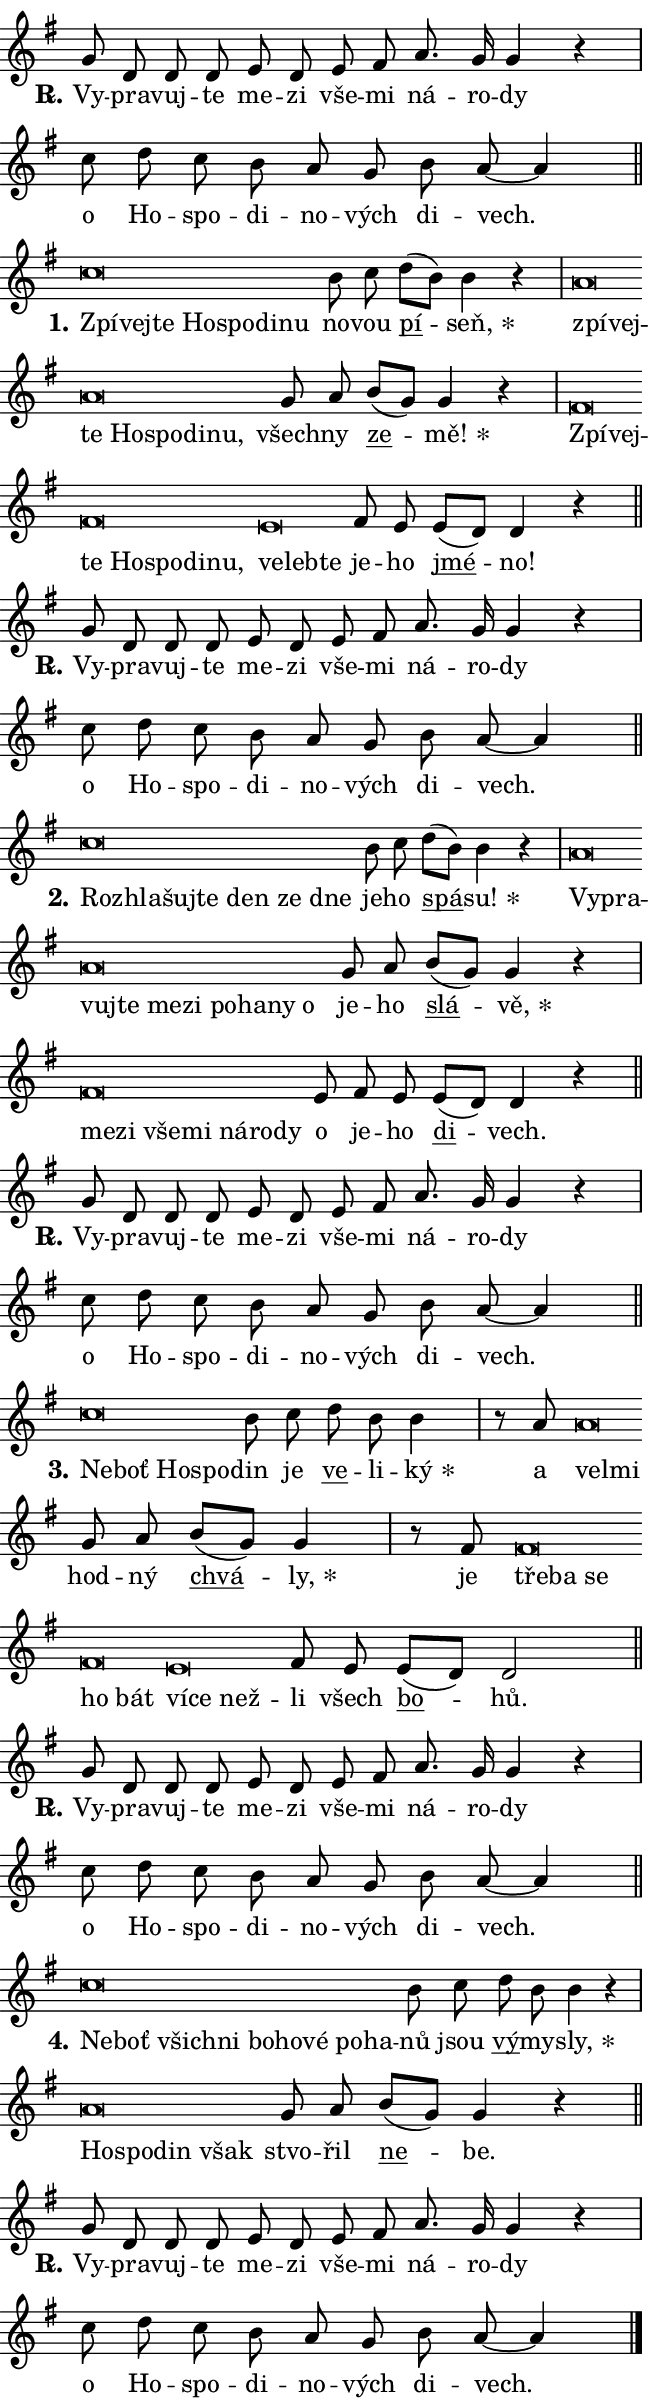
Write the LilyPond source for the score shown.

\version "2.24.0"
\header { tagline = "" }
\paper {
  indent = 0\cm
  top-margin = 0\cm
  right-margin = 0.13\cm % to fit lyric hyphens
  bottom-margin = 0\cm
  left-margin = 0\cm
  paper-width = 11\cm
  page-breaking = #ly:one-page-breaking
  system-system-spacing.basic-distance = #11
  score-system-spacing.basic-distance = #11
  ragged-last = ##f
}


%% Author: Thomas Morley
%% https://lists.gnu.org/archive/html/lilypond-user/2020-05/msg00002.html
#(define (line-position grob)
"Returns position of @var[grob} in current system:
   @code{'start}, if at first time-step
   @code{'end}, if at last time-step
   @code{'middle} otherwise
"
  (let* ((col (ly:item-get-column grob))
         (ln (ly:grob-object col 'left-neighbor))
         (rn (ly:grob-object col 'right-neighbor))
         (col-to-check-left (if (ly:grob? ln) ln col))
         (col-to-check-right (if (ly:grob? rn) rn col))
         (break-dir-left
           (and
             (ly:grob-property col-to-check-left 'non-musical #f)
             (ly:item-break-dir col-to-check-left)))
         (break-dir-right
           (and
             (ly:grob-property col-to-check-right 'non-musical #f)
             (ly:item-break-dir col-to-check-right))))
        (cond ((eqv? 1 break-dir-left) 'start)
              ((eqv? -1 break-dir-right) 'end)
              (else 'middle))))

#(define (tranparent-at-line-position vctor)
  (lambda (grob)
  "Relying on @code{line-position} select the relevant enry from @var{vctor}.
Used to determine transparency,"
    (case (line-position grob)
      ((end) (not (vector-ref vctor 0)))
      ((middle) (not (vector-ref vctor 1)))
      ((start) (not (vector-ref vctor 2))))))

noteHeadBreakVisibility =
#(define-music-function (break-visibility)(vector?)
"Makes @code{NoteHead}s transparent relying on @var{break-visibility}"
#{
  \override NoteHead.transparent =
    #(tranparent-at-line-position break-visibility)
#})

#(define delete-ledgers-for-transparent-note-heads
  (lambda (grob)
    "Reads whether a @code{NoteHead} is transparent.
If so this @code{NoteHead} is removed from @code{'note-heads} from
@var{grob}, which is supposed to be @code{LedgerLineSpanner}.
As a result ledgers are not printed for this @code{NoteHead}"
    (let* ((nhds-array (ly:grob-object grob 'note-heads))
           (nhds-list
             (if (ly:grob-array? nhds-array)
                 (ly:grob-array->list nhds-array)
                 '()))
           ;; Relies on the transparent-property being done before
           ;; Staff.LedgerLineSpanner.after-line-breaking is executed.
           ;; This is fragile ...
           (to-keep
             (remove
               (lambda (nhd)
                 (ly:grob-property nhd 'transparent #f))
               nhds-list)))
      ;; TODO find a better method to iterate over grob-arrays, similiar
      ;; to filter/remove etc for lists
      ;; For now rebuilt from scratch
      (set! (ly:grob-object grob 'note-heads)  '())
      (for-each
        (lambda (nhd)
          (ly:pointer-group-interface::add-grob grob 'note-heads nhd))
        to-keep))))

squashNotes = {
  \override NoteHead.X-extent = #'(-0.2 . 0.2)
  \override NoteHead.Y-extent = #'(-0.75 . 0)
  \override NoteHead.stencil =
    #(lambda (grob)
       (let ((pos (ly:grob-property grob 'staff-position)))
         (begin
           (if (< pos -7) (display "ERROR: Lower brevis then expected\n") (display ""))
           (if (<= pos -6) ly:text-interface::print ly:note-head::print))))
}
unSquashNotes = {
  \revert NoteHead.X-extent
  \revert NoteHead.Y-extent
  \revert NoteHead.stencil
}

hideNotes = \noteHeadBreakVisibility #begin-of-line-visible
unHideNotes = \noteHeadBreakVisibility #all-visible

% work-around for resetting accidentals
% https://lilypond.org/doc/v2.23/Documentation/notation/displaying-rhythms#unmetered-music
cadenzaMeasure = {
  \cadenzaOff
  \partial 1024 s1024
  \cadenzaOn
}

#(define-markup-command (accent layout props text) (markup?)
  "Underline accented syllable"
  (interpret-markup layout props
    #{\markup \override #'(offset . 4.3) \underline { #text }#}))

responsum = \markup \concat {
  "R" \hspace #-1.05 \path #0.1 #'((moveto 0 0.07) (lineto 0.9 0.8)) \hspace #0.05 "."
}

spaceSize = #0.6828661417322834 % exact space size for TeX Gyre Schola

\layout {
  \context {
    \Staff
    \remove "Time_signature_engraver"
    \override LedgerLineSpanner.after-line-breaking = #delete-ledgers-for-transparent-note-heads
  }
  \context {
    \Lyrics {
      \override LyricSpace.minimum-distance = \spaceSize
      \override LyricText.font-name = #"TeX Gyre Schola"
      \override LyricText.font-size = 1
      \override StanzaNumber.font-name = #"TeX Gyre Schola Bold"
      \override StanzaNumber.font-size = 1
    }
  }
  \context {
    \Score 
    \override NoteHead.text =
      #(lambda (grob) 
        (let ((pos (ly:grob-property grob 'staff-position)))
          #{\markup {
            \combine
              \halign #-0.55 \raise #(if (= pos -6) 0 0.5) \override #'(thickness . 2) \draw-line #'(3.2 . 0)
              \musicglyph "noteheads.sM1"
          }#}))
  }
}

% magnetic-lyrics.ily
%
%   written by
%     Jean Abou Samra <jean@abou-samra.fr>
%     Werner Lemberg <wl@gnu.org>
%
%   adapted by
%     Jiri Hon <jiri.hon@gmail.com>
%
% Version 2022-Apr-15

% https://www.mail-archive.com/lilypond-user@gnu.org/msg149350.html

#(define (Left_hyphen_pointer_engraver context)
   "Collect syllable-hyphen-syllable occurrences in lyrics and store
them in properties.  This engraver only looks to the left.  For
example, if the lyrics input is @code{foo -- bar}, it does the
following.

@itemize @bullet
@item
Set the @code{text} property of the @code{LyricHyphen} grob between
@q{foo} and @q{bar} to @code{foo}.

@item
Set the @code{left-hyphen} property of the @code{LyricText} grob with
text @q{foo} to the @code{LyricHyphen} grob between @q{foo} and
@q{bar}.
@end itemize

Use this auxiliary engraver in combination with the
@code{lyric-@/text::@/apply-@/magnetic-@/offset!} hook."
   (let ((hyphen #f)
         (text #f))
     (make-engraver
      (acknowledgers
       ((lyric-syllable-interface engraver grob source-engraver)
        (set! text grob)))
      (end-acknowledgers
       ((lyric-hyphen-interface engraver grob source-engraver)
        ;(when (not (grob::has-interface grob 'lyric-space-interface))
          (set! hyphen grob)));)
      ((stop-translation-timestep engraver)
       (when (and text hyphen)
         (ly:grob-set-object! text 'left-hyphen hyphen))
       (set! text #f)
       (set! hyphen #f)))))

#(define (lyric-text::apply-magnetic-offset! grob)
   "If the space between two syllables is less than the value in
property @code{LyricText@/.details@/.squash-threshold}, move the right
syllable to the left so that it gets concatenated with the left
syllable.

Use this function as a hook for
@code{LyricText@/.after-@/line-@/breaking} if the
@code{Left_@/hyphen_@/pointer_@/engraver} is active."
   (let ((hyphen (ly:grob-object grob 'left-hyphen #f)))
     (when hyphen
       (let ((left-text (ly:spanner-bound hyphen LEFT)))
         (when (grob::has-interface left-text 'lyric-syllable-interface)
           (let* ((common (ly:grob-common-refpoint grob left-text X))
                  (this-x-ext (ly:grob-extent grob common X))
                  (left-x-ext
                   (begin
                     ;; Trigger magnetism for left-text.
                     (ly:grob-property left-text 'after-line-breaking)
                     (ly:grob-extent left-text common X)))
                  ;; `delta` is the gap width between two syllables.
                  (delta (- (interval-start this-x-ext)
                            (interval-end left-x-ext)))
                  (details (ly:grob-property grob 'details))
                  (threshold (assoc-get 'squash-threshold details 0.2)))
             (when (< delta threshold)
               (let* (;; We have to manipulate the input text so that
                      ;; ligatures crossing syllable boundaries are not
                      ;; disabled.  For languages based on the Latin
                      ;; script this is essentially a beautification.
                      ;; However, for non-Western scripts it can be a
                      ;; necessity.
                      (lt (ly:grob-property left-text 'text))
                      (rt (ly:grob-property grob 'text))
                      (is-space (grob::has-interface hyphen 'lyric-space-interface))
                      (space (if is-space " " ""))
                      (extra-delta (if is-space spaceSize 0))
                      ;; Append new syllable.
                      (ltrt-space (if (and (string? lt) (string? rt))
                                (string-append lt space rt)
                                (make-concat-markup (list lt space rt))))
                      ;; Right-align `ltrt` to the right side.
                      (ltrt-space-markup (grob-interpret-markup
                               grob
                               (make-translate-markup
                                (cons (interval-length this-x-ext) 0)
                                (make-right-align-markup ltrt-space)))))
                 (begin
                   ;; Don't print `left-text`.
                   (ly:grob-set-property! left-text 'stencil #f)
                   ;; Set text and stencil (which holds all collected
                   ;; syllables so far) and shift it to the left.
                   (ly:grob-set-property! grob 'text ltrt-space)
                   (ly:grob-set-property! grob 'stencil ltrt-space-markup)
                   (ly:grob-translate-axis! grob (- (- delta extra-delta)) X))))))))))


#(define (lyric-hyphen::displace-bounds-first grob)
   ;; Make very sure this callback isn't triggered too early.
   (let ((left (ly:spanner-bound grob LEFT))
         (right (ly:spanner-bound grob RIGHT)))
     (ly:grob-property left 'after-line-breaking)
     (ly:grob-property right 'after-line-breaking)
     (ly:lyric-hyphen::print grob)))

squashThreshold = #0.4

\layout {
  \context {
    \Lyrics
    \consists #Left_hyphen_pointer_engraver
    \override LyricText.after-line-breaking =
      #lyric-text::apply-magnetic-offset!
    \override LyricHyphen.stencil = #lyric-hyphen::displace-bounds-first
    \override LyricText.details.squash-threshold = \squashThreshold
    \override LyricHyphen.minimum-distance = 0
    \override LyricHyphen.minimum-length = \squashThreshold
  }
}

squashText = \override LyricText.details.squash-threshold = 9999
unSquashText = \override LyricText.details.squash-threshold = \squashThreshold

leftText = \override LyricText.self-alignment-X = #LEFT
unLeftText = \revert LyricText.self-alignment-X

starOffset = #(lambda (grob) 
                (let ((x_offset (ly:self-alignment-interface::aligned-on-x-parent grob)))
                  (if (= x_offset 0) 0 (+ x_offset 1.2))))

star = #(define-music-function (syllable)(string?)
"Append star separator at the end of a syllable"
#{
  \once \override LyricText.X-offset = #starOffset
  \lyricmode { \markup {
    #syllable
    \override #'((font-name . "TeX Gyre Schola Bold")) \hspace #0.2 \lower #0.65 \larger "*"
  } }
#})

starAccent = #(define-music-function (syllable)(string?)
"Append star separator at the end of a syllable and make accent"
#{
  \once \override LyricText.X-offset = #starOffset
  \lyricmode { \markup {
    \accent #syllable
    \override #'((font-name . "TeX Gyre Schola Bold")) \hspace #0.2 \lower #0.65 \larger "*"
  } }
#})

breath = #(define-music-function (syllable)(string?)
"Append breathing indicator at the end of a syllable"
#{
  \lyricmode { \markup { #syllable "+" } }
#})

optionalBreath = #(define-music-function (syllable)(string?)
"Append optional breathing indicator at the end of a syllable"
#{
  \lyricmode { \markup { #syllable "(+)" } }
#})


\score {
    <<
        \new Voice = "melody" { \cadenzaOn \key g \major \relative { g'8 d d d e d e fis \bar "" a8. g16 g4 r \cadenzaMeasure \bar "|" c8 d c b \bar "" a g b a~ a4 \cadenzaMeasure \bar "||" \break } }
        \new Lyrics \lyricsto "melody" { \lyricmode { \set stanza = \responsum
Vy -- pra -- vuj -- te me -- zi vše -- mi ná -- ro -- dy o Ho -- spo -- di -- no -- vých di -- vech. } }
    >>
    \layout {}
}

\score {
    <<
        \new Voice = "melody" { \cadenzaOn \key g \major \relative { \squashNotes c''\breve*1/16 \hideNotes \breve*1/16 \bar "" \breve*1/16 \bar "" \breve*1/16 \bar "" \breve*1/16 \bar "" \breve*1/16 \breve*1/16 \bar "" \unHideNotes \unSquashNotes b8 c \bar "" d[( b)] b4 r \cadenzaMeasure \bar "|" \squashNotes a\breve*1/16 \hideNotes \breve*1/16 \bar "" \breve*1/16 \bar "" \breve*1/16 \bar "" \breve*1/16 \bar "" \breve*1/16 \breve*1/16 \bar "" \unHideNotes \unSquashNotes g8 a \bar "" b[( g)] g4 r \cadenzaMeasure \bar "|" \squashNotes fis\breve*1/16 \hideNotes \breve*1/16 \bar "" \breve*1/16 \bar "" \breve*1/16 \bar "" \breve*1/16 \bar "" \breve*1/16 \breve*1/16 \bar "" \unHideNotes \unSquashNotes \squashNotes e\breve*1/16 \hideNotes \breve*1/16 \breve*1/16 \bar "" \unHideNotes \unSquashNotes fis8 e \bar "" e[( d)] d4 r \cadenzaMeasure \bar "||" \break } }
        \new Lyrics \lyricsto "melody" { \lyricmode { \set stanza = "1."
\leftText Zpí -- \squashText vej -- te Ho -- spo -- di -- nu \unLeftText \unSquashText no -- vou \markup \accent pí -- \star seň, \leftText zpí -- \squashText vej -- te Ho -- spo -- di -- nu, \unLeftText \unSquashText všech -- ny \markup \accent ze -- \star mě! \leftText Zpí -- \squashText vej -- te Ho -- spo -- di -- nu, \unSquashText ve -- \squashText leb -- te \unLeftText \unSquashText je -- ho \markup \accent jmé -- no! } }
    >>
    \layout {}
}

\score {
    <<
        \new Voice = "melody" { \cadenzaOn \key g \major \relative { g'8 d d d e d e fis \bar "" a8. g16 g4 r \cadenzaMeasure \bar "|" c8 d c b \bar "" a g b a~ a4 \cadenzaMeasure \bar "||" \break } }
        \new Lyrics \lyricsto "melody" { \lyricmode { \set stanza = \responsum
Vy -- pra -- vuj -- te me -- zi vše -- mi ná -- ro -- dy o Ho -- spo -- di -- no -- vých di -- vech. } }
    >>
    \layout {}
}

\score {
    <<
        \new Voice = "melody" { \cadenzaOn \key g \major \relative { \squashNotes c''\breve*1/16 \hideNotes \breve*1/16 \bar "" \breve*1/16 \bar "" \breve*1/16 \bar "" \breve*1/16 \bar "" \breve*1/16 \breve*1/16 \bar "" \unHideNotes \unSquashNotes b8 c \bar "" d[( b)] b4 r \cadenzaMeasure \bar "|" \squashNotes a\breve*1/16 \hideNotes \breve*1/16 \bar "" \breve*1/16 \bar "" \breve*1/16 \bar "" \breve*1/16 \bar "" \breve*1/16 \bar "" \breve*1/16 \bar "" \breve*1/16 \bar "" \breve*1/16 \breve*1/16 \bar "" \unHideNotes \unSquashNotes g8 a \bar "" b[( g)] g4 r \cadenzaMeasure \bar "|" \squashNotes fis\breve*1/16 \hideNotes \breve*1/16 \bar "" \breve*1/16 \bar "" \breve*1/16 \bar "" \breve*1/16 \bar "" \breve*1/16 \breve*1/16 \bar "" \unHideNotes \unSquashNotes e8 fis8 e \bar "" e[( d)] d4 r \cadenzaMeasure \bar "||" \break } }
        \new Lyrics \lyricsto "melody" { \lyricmode { \set stanza = "2."
\leftText Roz -- \squashText hla -- šuj -- te den ze dne \unLeftText \unSquashText je -- ho \markup \accent spá -- \star su! \leftText Vy -- \squashText pra -- vuj -- te me -- zi po -- ha -- ny o \unLeftText \unSquashText je -- ho \markup \accent slá -- \star vě, \leftText me -- \squashText zi vše -- mi ná -- ro -- dy \unLeftText \unSquashText o je -- ho \markup \accent di -- vech. } }
    >>
    \layout {}
}

\score {
    <<
        \new Voice = "melody" { \cadenzaOn \key g \major \relative { g'8 d d d e d e fis \bar "" a8. g16 g4 r \cadenzaMeasure \bar "|" c8 d c b \bar "" a g b a~ a4 \cadenzaMeasure \bar "||" \break } }
        \new Lyrics \lyricsto "melody" { \lyricmode { \set stanza = \responsum
Vy -- pra -- vuj -- te me -- zi vše -- mi ná -- ro -- dy o Ho -- spo -- di -- no -- vých di -- vech. } }
    >>
    \layout {}
}

\score {
    <<
        \new Voice = "melody" { \cadenzaOn \key g \major \relative { \squashNotes c''\breve*1/16 \hideNotes \breve*1/16 \bar "" \breve*1/16 \breve*1/16 \bar "" \unHideNotes \unSquashNotes b8 c \bar "" d b b4 \cadenzaMeasure \bar "|" r8 a8 \squashNotes a\breve*1/16 \hideNotes \breve*1/16 \bar "" \unHideNotes \unSquashNotes g8 a \bar "" b[( g)] g4 \cadenzaMeasure \bar "|" r8 fis8 \squashNotes fis\breve*1/16 \hideNotes \breve*1/16 \bar "" \breve*1/16 \bar "" \breve*1/16 \breve*1/16 \bar "" \unHideNotes \unSquashNotes \squashNotes e\breve*1/16 \hideNotes \breve*1/16 \breve*1/16 \bar "" \unHideNotes \unSquashNotes fis8 e \bar "" e[( d)] d2 \cadenzaMeasure \bar "||" \break } }
        \new Lyrics \lyricsto "melody" { \lyricmode { \set stanza = "3."
\leftText Ne -- \squashText boť Ho -- spo -- \unLeftText \unSquashText din je \markup \accent ve -- li -- \star ký a \leftText vel -- \squashText mi \unLeftText \unSquashText hod -- ný \markup \accent chvá -- \star ly, je \leftText tře -- \squashText ba se ho bát \unSquashText ví -- \squashText ce než -- \unLeftText \unSquashText li všech \markup \accent bo -- hů. } }
    >>
    \layout {}
}

\score {
    <<
        \new Voice = "melody" { \cadenzaOn \key g \major \relative { g'8 d d d e d e fis \bar "" a8. g16 g4 r \cadenzaMeasure \bar "|" c8 d c b \bar "" a g b a~ a4 \cadenzaMeasure \bar "||" \break } }
        \new Lyrics \lyricsto "melody" { \lyricmode { \set stanza = \responsum
Vy -- pra -- vuj -- te me -- zi vše -- mi ná -- ro -- dy o Ho -- spo -- di -- no -- vých di -- vech. } }
    >>
    \layout {}
}

\score {
    <<
        \new Voice = "melody" { \cadenzaOn \key g \major \relative { \squashNotes c''\breve*1/16 \hideNotes \breve*1/16 \bar "" \breve*1/16 \bar "" \breve*1/16 \bar "" \breve*1/16 \bar "" \breve*1/16 \bar "" \breve*1/16 \bar "" \breve*1/16 \breve*1/16 \bar "" \unHideNotes \unSquashNotes b8 c \bar "" d b b4 r \cadenzaMeasure \bar "|" \squashNotes a\breve*1/16 \hideNotes \breve*1/16 \bar "" \breve*1/16 \breve*1/16 \bar "" \unHideNotes \unSquashNotes g8 a \bar "" b[( g)] g4 r \cadenzaMeasure \bar "||" \break } }
        \new Lyrics \lyricsto "melody" { \lyricmode { \set stanza = "4."
\leftText Ne -- \squashText boť všich -- ni bo -- ho -- vé po -- ha -- \unLeftText \unSquashText nů jsou \markup \accent vý -- my -- \star sly, \leftText Ho -- \squashText spo -- din však \unLeftText \unSquashText stvo -- řil \markup \accent ne -- be. } }
    >>
    \layout {}
}

\score {
    <<
        \new Voice = "melody" { \cadenzaOn \key g \major \relative { g'8 d d d e d e fis \bar "" a8. g16 g4 r \cadenzaMeasure \bar "|" c8 d c b \bar "" a g b a~ a4 \cadenzaMeasure \bar "||" \break } \bar "|." }
        \new Lyrics \lyricsto "melody" { \lyricmode { \set stanza = \responsum
Vy -- pra -- vuj -- te me -- zi vše -- mi ná -- ro -- dy o Ho -- spo -- di -- no -- vých di -- vech. } }
    >>
    \layout {}
}
